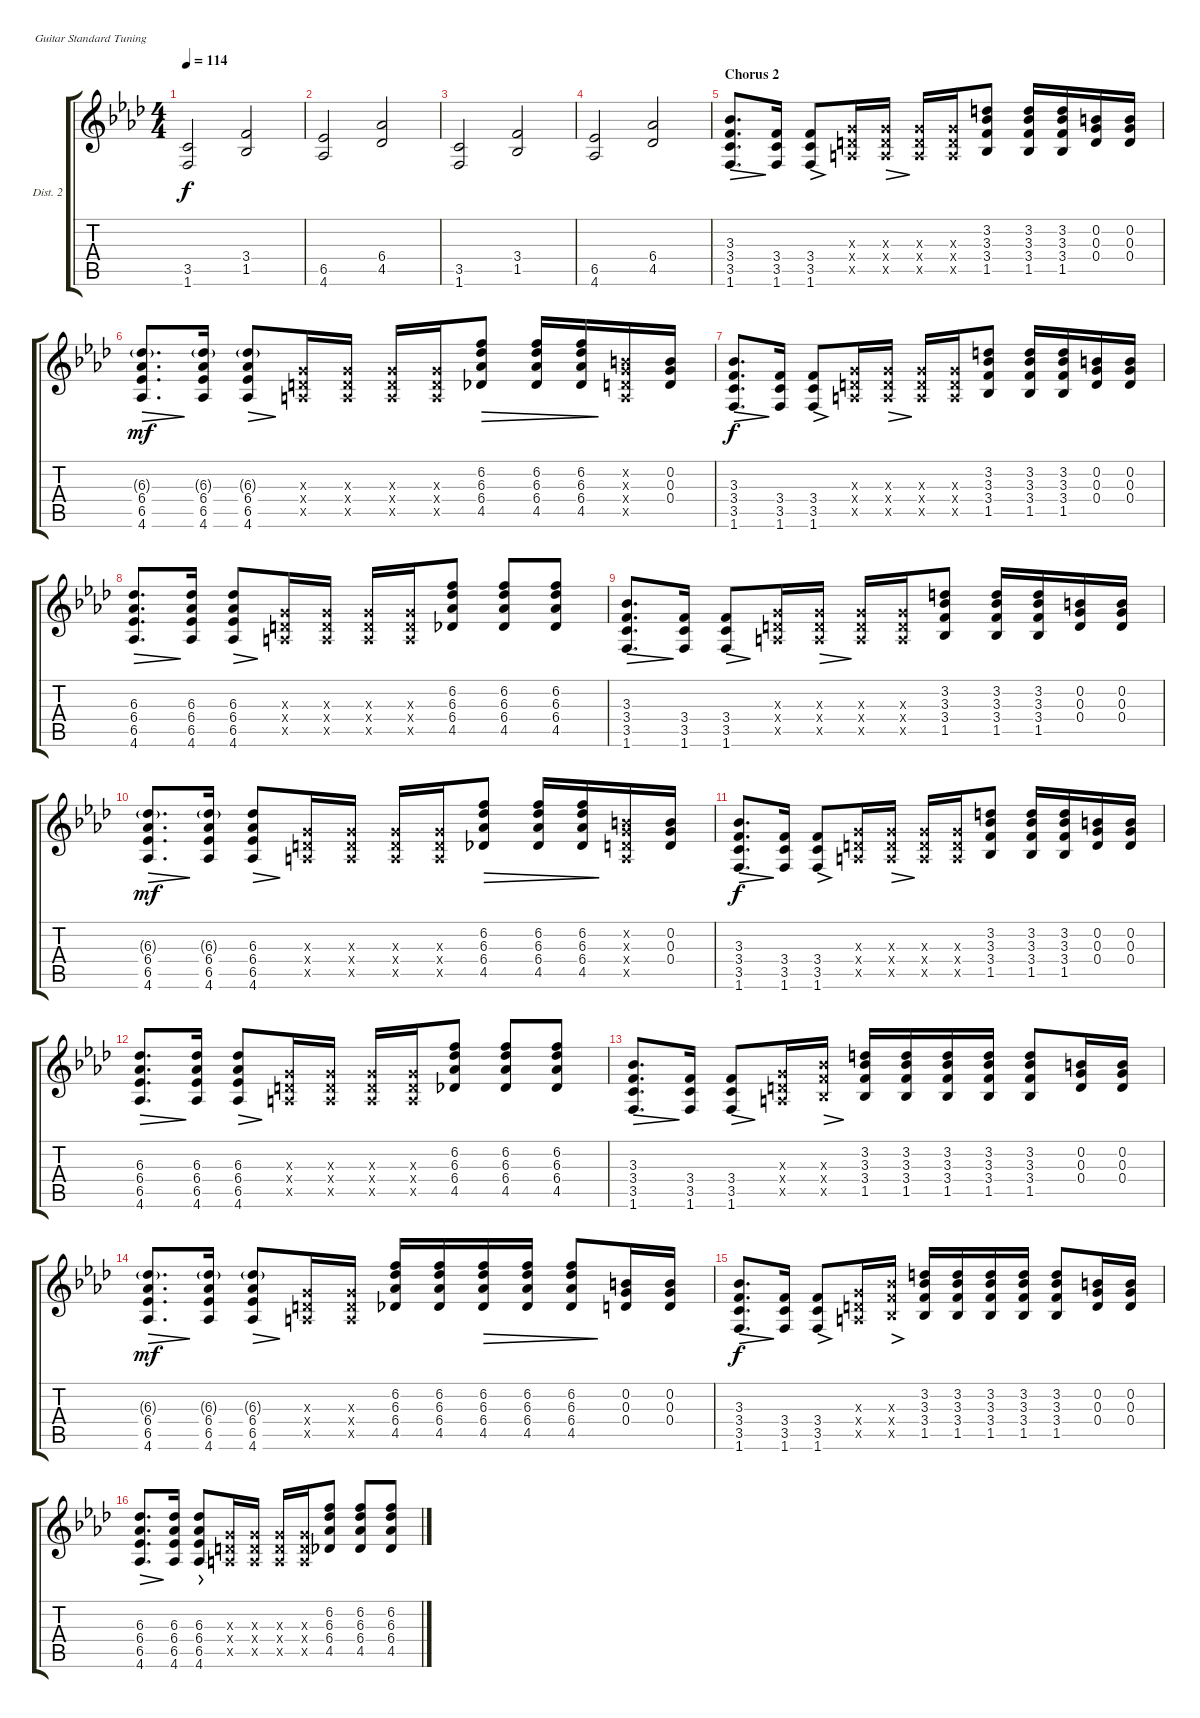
\defaultSystemsLayout 4
\bracketExtendMode groupsimilarinstruments
\firstSystemTrackNameOrientation horizontal
\otherSystemsTrackNameOrientation horizontal
\track ("Guitar 2" "Dist. 2") {instrument distortionguitar}
\staff {score tabs}
\tuning (E4 B3 G3 D3 A2 E2)
\ts (4 4)
\tempo 114
\clef g2
\ks ab
(1.6 3.5).2{dy f} (1.5 3.4).2 |
(4.6 6.5).2 (4.5 6.4).2 |
(1.6 3.5).2 (1.5 3.4).2 |
(4.6 6.5).2 (4.5 6.4).2 |
\section ("" "Chorus 2")
(1.6 3.5 3.4 3.3).8{d dec} (3.4 3.5 1.6).16 (1.6 3.5 3.4).8{dec} (0.5{x} 0.4{x} 0.3{x}).16 (0.3{x} 0.4{x} 0.5{x}).16{dec} (0.3{x} 0.4{x} 0.5{x}).16 (0.3{x} 0.4{x} 0.5{x}).16 (1.5 3.4 3.3 3.2).8 (3.2 1.5 3.4 3.3).16 (3.2 3.3 3.4 1.5).16 (0.2 0.4 0.3).16 (0.2 0.3 0.4).16 |
(4.6 6.5 6.4 6.3{g}).8{d dec dy mf} (6.3{g} 6.4 6.5 4.6).16 (6.3{g} 6.4 6.5 4.6).8{dec} (0.5{x} 0.4{x} 0.3{x}).16 (0.5{x} 0.4{x} 0.3{x}).16 (0.5{x} 0.4{x} 0.3{x}).16 (0.5{x} 0.4{x} 0.3{x}).16 (6.2 6.3 6.4 4.5).8{dec} (4.5 6.2 6.3 6.4).16{dec} (4.5 6.4 6.3 6.2).16{dec} (0.5{x} 0.4{x} 0.3{x} 0.2{x}).16 (0.2 0.3 0.4).16 |
(1.6 3.5 3.4 3.3).8{d dec dy f} (3.4 3.5 1.6).16 (1.6 3.5 3.4).8{dec} (0.5{x} 0.4{x} 0.3{x}).16 (0.3{x} 0.4{x} 0.5{x}).16{dec} (0.3{x} 0.4{x} 0.5{x}).16 (0.3{x} 0.4{x} 0.5{x}).16 (1.5 3.4 3.3 3.2).8 (3.2 1.5 3.4 3.3).16 (3.2 3.3 3.4 1.5).16 (0.2 0.4 0.3).16 (0.2 0.3 0.4).16 |
(4.6 6.5 6.4 6.3).8{d dec} (6.3 6.4 6.5 4.6).16 (4.6 6.5 6.4 6.3).8{dec} (0.5{x} 0.4{x} 0.3{x}).16 (0.5{x} 0.4{x} 0.3{x}).16 (0.5{x} 0.4{x} 0.3{x}).16 (0.5{x} 0.4{x} 0.3{x}).16 (4.5 6.4 6.3 6.2).8 (6.2 6.4 6.3 4.5).8 (6.2 6.3 6.4 4.5).8 |
(1.6 3.5 3.4 3.3).8{d dec} (3.4 3.5 1.6).16 (1.6 3.5 3.4).8{dec} (0.5{x} 0.4{x} 0.3{x}).16 (0.3{x} 0.4{x} 0.5{x}).16{dec} (0.3{x} 0.4{x} 0.5{x}).16 (0.3{x} 0.4{x} 0.5{x}).16 (1.5 3.4 3.3 3.2).8 (3.2 1.5 3.4 3.3).16 (3.2 3.3 3.4 1.5).16 (0.2 0.4 0.3).16 (0.2 0.3 0.4).16 |
(4.6 6.5 6.4 6.3{g}).8{d dec dy mf} (6.3{g} 6.4 6.5 4.6).16 (6.3 6.4 6.5 4.6).8{dec} (0.5{x} 0.4{x} 0.3{x}).16 (0.5{x} 0.4{x} 0.3{x}).16 (0.5{x} 0.4{x} 0.3{x}).16 (0.5{x} 0.4{x} 0.3{x}).16 (6.2 6.3 6.4 4.5).8{dec} (4.5 6.2 6.3 6.4).16{dec} (4.5 6.4 6.3 6.2).16{dec} (0.5{x} 0.4{x} 0.3{x} 0.2{x}).16 (0.2 0.3 0.4).16 |
(1.6 3.5 3.4 3.3).8{d dec dy f} (3.4 3.5 1.6).16 (1.6 3.5 3.4).8{dec} (0.5{x} 0.4{x} 0.3{x}).16 (0.3{x} 0.4{x} 0.5{x}).16{dec} (0.3{x} 0.4{x} 0.5{x}).16 (0.3{x} 0.4{x} 0.5{x}).16 (1.5 3.4 3.3 3.2).8 (3.2 1.5 3.4 3.3).16 (3.2 3.3 3.4 1.5).16 (0.2 0.4 0.3).16 (0.2 0.3 0.4).16 |
(4.6 6.5 6.4 6.3).8{d dec} (6.3 6.4 6.5 4.6).16 (4.6 6.5 6.4 6.3).8{dec} (0.5{x} 0.4{x} 0.3{x}).16 (0.5{x} 0.4{x} 0.3{x}).16 (0.5{x} 0.4{x} 0.3{x}).16 (0.5{x} 0.4{x} 0.3{x}).16 (4.5 6.4 6.3 6.2).8 (6.2 6.4 6.3 4.5).8 (6.2 6.3 6.4 4.5).8 |
(1.6 3.5 3.4 3.3).8{d dec} (3.4 3.5 1.6).16 (1.6 3.5 3.4).8{dec} (0.5{x} 0.4{x} 0.3{x}).16 (3.3{x} 3.4{x} 1.5{x}).16{dec} (3.3 3.4 1.5 3.2).16 (3.3 3.4 1.5 3.2).16 (1.5 3.4 3.3 3.2).16 (3.2 1.5 3.4 3.3).16 (3.2 3.3 3.4 1.5).8 (0.2 0.4 0.3).16 (0.2 0.3 0.4).16 |
(4.6 6.5 6.4 6.3{g}).8{d dec dy mf} (6.3{g} 6.4 6.5 4.6).16 (6.3{g} 6.4 6.5 4.6).8{dec} (0.5{x} 0.4{x} 0.3{x}).16 (0.5{x} 0.4{x} 0.3{x}).16 (4.5 6.4 6.3 6.2).16 (4.5 6.4 6.3 6.2).16 (6.2 6.3 6.4 4.5).16{dec} (4.5 6.2 6.3 6.4).16{dec} (4.5 6.4 6.3 6.2).8{dec} (0.4 0.3 0.2).16 (0.2 0.3 0.4).16 |
(1.6 3.5 3.4 3.3).8{d dec dy f} (3.4 3.5 1.6).16 (1.6 3.5 3.4).8{dec} (0.5{x} 0.4{x} 0.3{x}).16 (3.3{x} 3.4{x} 1.5{x}).16{dec} (3.3 3.4 1.5 3.2).16 (3.3 3.4 1.5 3.2).16 (1.5 3.4 3.3 3.2).16 (3.2 1.5 3.4 3.3).16 (3.2 3.3 3.4 1.5).8 (0.2 0.4 0.3).16 (0.2 0.3 0.4).16 |
(4.6 6.5 6.4 6.3).8{d dec} (6.3 6.4 6.5 4.6).16 (4.6 6.5 6.4 6.3).8{dec} (0.5{x} 0.4{x} 0.3{x}).16 (0.5{x} 0.4{x} 0.3{x}).16 (0.5{x} 0.4{x} 0.3{x}).16 (0.5{x} 0.4{x} 0.3{x}).16 (4.5 6.4 6.3 6.2).8 (6.2 6.4 6.3 4.5).8 (6.2 6.3 6.4 4.5).8
